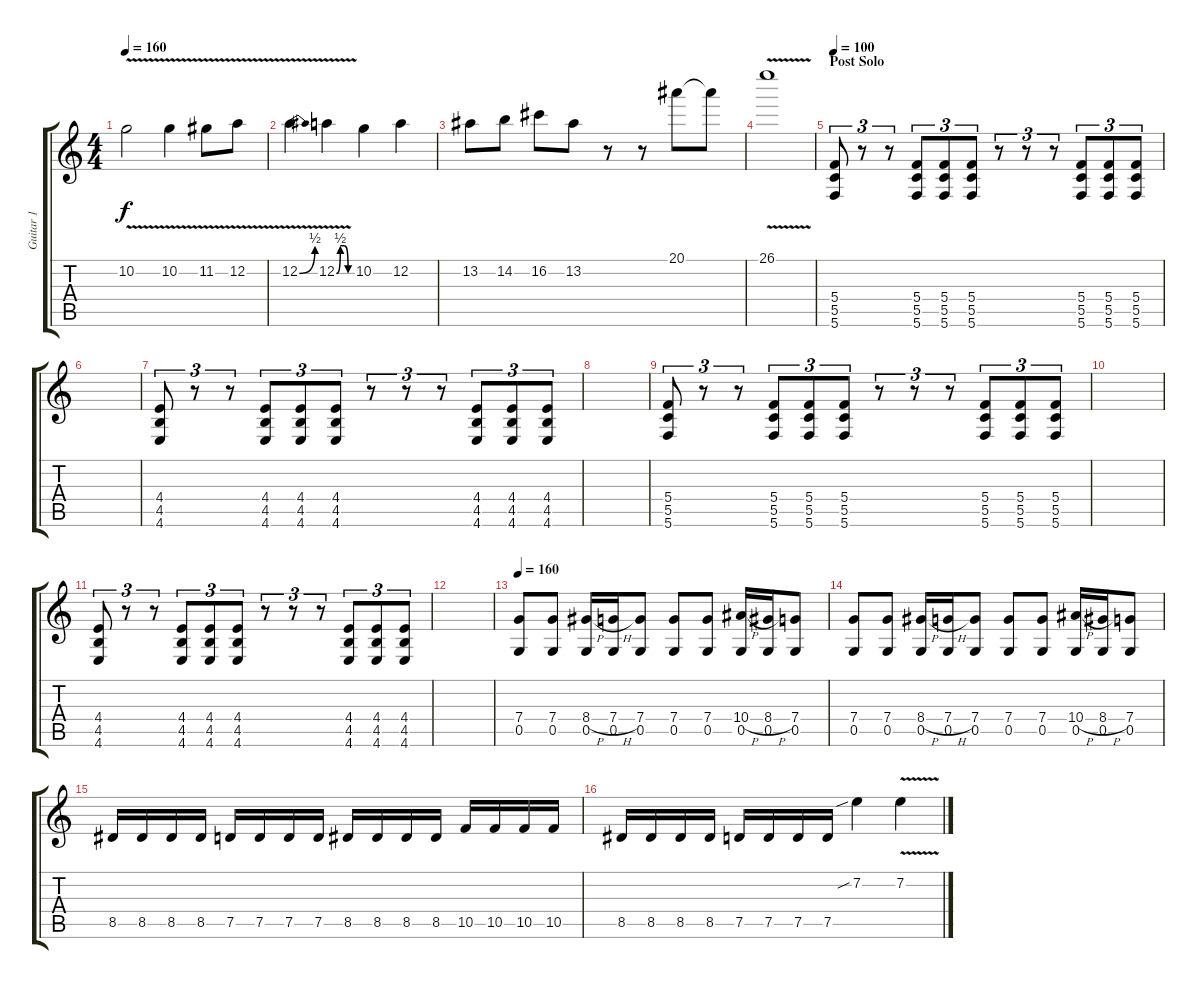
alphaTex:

\track ("Guitar 1" "Guitar 1") {instrument distortionguitar}
\staff {score tabs}
\tuning (D4 A3 F3 C3 G2 C2) {hide}
\ts (4 4)
\tempo 160
\clef g2
\ks c
10.2{v}.2{dy f} 10.2{v}.4 11.2{v}.8 12.2{v}.8 |
12.2{be (bend 0 0 60 2) v}.4 12.2{be (custom 0 0 15 2 30 2 45 0 60 0) v}.4 10.2.4 12.2.4 |
13.2.8 14.2.8 16.2.8 13.2.8 r.8 r.8 20.1.8 20.1{t}.8 |
26.1{v}.1 |
\section ("" "Post Solo")
\tempo 100
(5.4 5.5 5.6).8{tu (3 2)} r.8{tu (3 2)} r.8{tu (3 2)} (5.4 5.5 5.6).8{tu (3 2)} (5.4 5.5 5.6).8{tu (3 2)} (5.4 5.5 5.6).8{tu (3 2)} r.8{tu (3 2)} r.8{tu (3 2)} r.8{tu (3 2)} (5.4 5.5 5.6).8{tu (3 2)} (5.4 5.5 5.6).8{tu (3 2)} (5.4 5.5 5.6).8{tu (3 2)} |
|
(4.4 4.5 4.6).8{tu (3 2)} r.8{tu (3 2)} r.8{tu (3 2)} (4.4 4.5 4.6).8{tu (3 2)} (4.4 4.5 4.6).8{tu (3 2)} (4.4 4.5 4.6).8{tu (3 2)} r.8{tu (3 2)} r.8{tu (3 2)} r.8{tu (3 2)} (4.4 4.5 4.6).8{tu (3 2)} (4.4 4.5 4.6).8{tu (3 2)} (4.4 4.5 4.6).8{tu (3 2)} |
|
(5.4 5.5 5.6).8{tu (3 2)} r.8{tu (3 2)} r.8{tu (3 2)} (5.4 5.5 5.6).8{tu (3 2)} (5.4 5.5 5.6).8{tu (3 2)} (5.4 5.5 5.6).8{tu (3 2)} r.8{tu (3 2)} r.8{tu (3 2)} r.8{tu (3 2)} (5.4 5.5 5.6).8{tu (3 2)} (5.4 5.5 5.6).8{tu (3 2)} (5.4 5.5 5.6).8{tu (3 2)} |
|
(4.4 4.5 4.6).8{tu (3 2)} r.8{tu (3 2)} r.8{tu (3 2)} (4.4 4.5 4.6).8{tu (3 2)} (4.4 4.5 4.6).8{tu (3 2)} (4.4 4.5 4.6).8{tu (3 2)} r.8{tu (3 2)} r.8{tu (3 2)} r.8{tu (3 2)} (4.4 4.5 4.6).8{tu (3 2)} (4.4 4.5 4.6).8{tu (3 2)} (4.4 4.5 4.6).8{tu (3 2)} |
|
\tempo 160
(7.4 0.5).8 (7.4 0.5).8 (8.4{h} 0.5).16 (7.4{h} 0.5).16 (7.4 0.5).8 (7.4 0.5).8 (7.4 0.5).8 (10.4{h} 0.5).16 (8.4{h} 0.5).16 (7.4 0.5).8 |
(7.4 0.5).8 (7.4 0.5).8 (8.4{h} 0.5).16 (7.4{h} 0.5).16 (7.4 0.5).8 (7.4 0.5).8 (7.4 0.5).8 (10.4{h} 0.5).16 (8.4{h} 0.5).16 (7.4 0.5).8 |
8.5.16 8.5.16 8.5.16 8.5.16 7.5.16 7.5.16 7.5.16 7.5.16 8.5.16 8.5.16 8.5.16 8.5.16 10.5.16 10.5.16 10.5.16 10.5.16 |
8.5.16 8.5.16 8.5.16 8.5.16 7.5.16 7.5.16 7.5.16 7.5.16 7.2{sib}.4 7.2{v}.4
